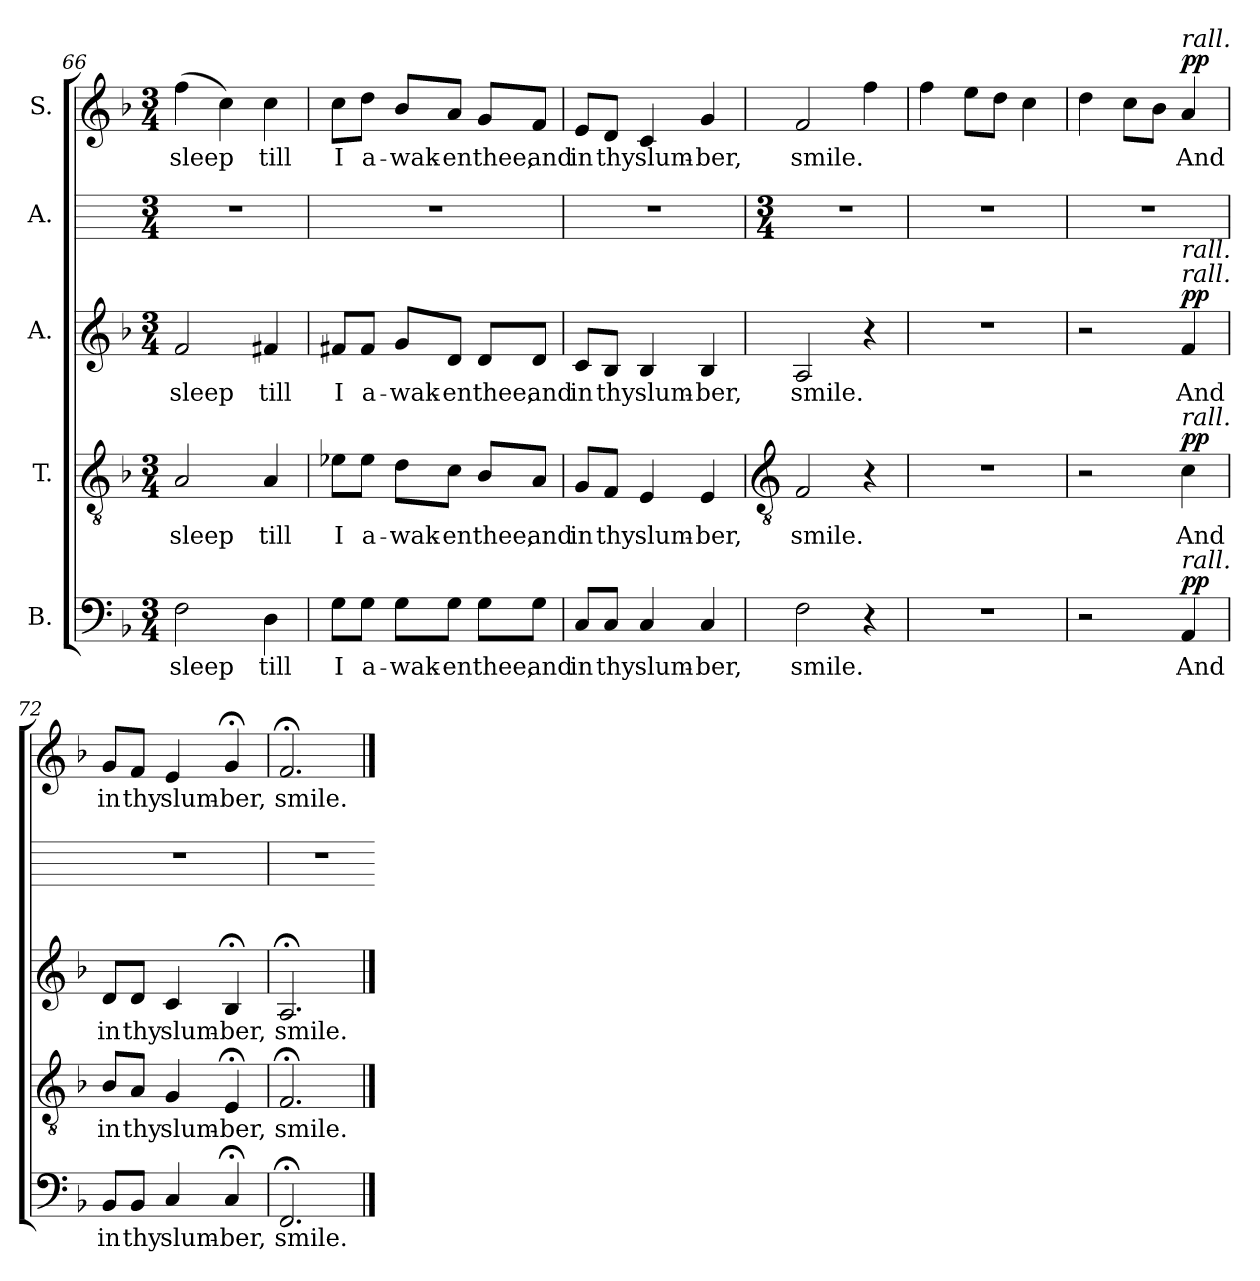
**kern	**text	**dynam	**kern	**text	**dynam	**kern	**text	**dynam	**kern	**kern	**text	**dynam
*part5	*part5	*part5	*part4	*part4	*part4	*part3	*part3	*part3	*part2	*part1	*part1	*part1
*staff5	*staff5	*staff5	*staff4	*staff4	*staff4	*staff3	*staff3	*staff3	*staff2	*staff1	*staff1	*staff1
*I"B.	*	*	*I"T.	*	*	*I"A.	*	*	*I"A.	*I"S.	*	*
*clefF4	*	*	*clefGv2	*	*	*clefG2	*	*	*	*clefG2	*	*
*k[b-]	*	*	*k[b-]	*	*	*k[b-]	*	*	*	*k[b-]	*	*
*F:	*	*	*F:	*	*	*F:	*	*	*	*F:	*	*
*M3/4	*	*	*M3/4	*	*	*M3/4	*	*	*M3/4	*M3/4	*	*
=66	=66	=66	=66	=66	=66	=66	=66	=66	=66	=66	=66	=66
!	!LO:LY:b	!	!	!LO:LY:b	!	!	!LO:LY:b	!	!	!	!LO:LY:b	!
2F	sleep	.	2A	sleep	.	2f	sleep	.	2.r	(>4ff	sleep	.
.	.	.	.	.	.	.	.	.	.	4cc)	.	.
!	!LO:LY:b	!	!	!LO:LY:b	!	!	!LO:LY:b	!	!	!	!LO:LY:b	!
4D	till	.	4A	till	.	4f#X	till	.	.	4cc	till	.
=67	=67	=67	=67	=67	=67	=67	=67	=67	=67	=67	=67	=67
!	!LO:LY:b	!	!	!LO:LY:b	!	!	!LO:LY:b	!	!	!	!LO:LY:b	!
8G\L	I	.	8e-X\L	I	.	8f#X/L	I	.	2.r	8cc\L	I	.
!	!LO:LY:b	!	!	!LO:LY:b	!	!	!LO:LY:b	!	!	!	!LO:LY:b	!
8G\J	a-	.	8e-\J	a-	.	8f#/J	a-	.	.	8dd\J	a-	.
!	!LO:LY:b	!	!	!LO:LY:b	!	!	!LO:LY:b	!	!	!	!LO:LY:b	!
8G\L	-wak-	.	8d\L	-wak-	.	8g/L	-wak-	.	.	8b-/L	-wak-	.
!	!LO:LY:b	!	!	!LO:LY:b	!	!	!LO:LY:b	!	!	!	!LO:LY:b	!
8G\J	-en	.	8c\J	-en	.	8d/J	-en	.	.	8a/J	-en	.
!	!LO:LY:b	!	!	!LO:LY:b	!	!	!LO:LY:b	!	!	!	!LO:LY:b	!
8G\L	thee,	.	8B-/L	thee,	.	8d/L	thee,	.	.	8g/L	thee,	.
!	!LO:LY:b	!	!	!LO:LY:b	!	!	!LO:LY:b	!	!	!	!LO:LY:b	!
8G\J	and	.	8A/J	and	.	8d/J	and	.	.	8f/J	and	.
=68	=68	=68	=68	=68	=68	=68	=68	=68	=68	=68	=68	=68
!	!LO:LY:b	!	!	!LO:LY:b	!	!	!LO:LY:b	!	!	!	!LO:LY:b	!
8C/L	in	.	8G/L	in	.	8c/L	in	.	2.r	8e/L	in	.
!	!LO:LY:b	!	!	!LO:LY:b	!	!	!LO:LY:b	!	!	!	!LO:LY:b	!
8C/J	thy	.	8F/J	thy	.	8B-/J	thy	.	.	8d/J	thy	.
!	!LO:LY:b	!	!	!LO:LY:b	!	!	!LO:LY:b	!	!	!	!LO:LY:b	!
4C	slum-	.	4E	slum-	.	4B-	slum-	.	.	4c	slum-	.
!	!LO:LY:b	!	!	!LO:LY:b	!	!	!LO:LY:b	!	!	!	!LO:LY:b	!
4C	-ber,	.	4E	-ber,	.	4B-	-ber,	.	.	4g	-ber,	.
!!LO:LB:g=z
=69	=69	=69	=69	=69	=69	=69	=69	=69	=69	=69	=69	=69
*	*	*	*clefGv2	*	*	*	*	*	*	*	*	*
*	*	*	*	*	*	*	*	*	*M3/4	*	*	*
!	!LO:LY:b	!	!	!LO:LY:b	!	!	!LO:LY:b	!	!	!	!LO:LY:b	!
2F	smile.	.	2F	smile.	.	2A	smile.	.	2.r	2f	smile.	.
4r	.	.	4r	.	.	4r	.	.	.	4ff	.	.
=70	=70	=70	=70	=70	=70	=70	=70	=70	=70	=70	=70	=70
!LO:N:vis=1	!	!	!LO:N:vis=1	!	!	!LO:N:vis=1	!	!	!	!	!	!
2.r	.	.	2.r	.	.	2.r	.	.	2.r	4ff	.	.
.	.	.	.	.	.	.	.	.	.	8ee\L	.	.
.	.	.	.	.	.	.	.	.	.	8dd\J	.	.
.	.	.	.	.	.	.	.	.	.	4cc	.	.
=71	=71	=71	=71	=71	=71	=71	=71	=71	=71	=71	=71	=71
2r	.	.	2r	.	.	2r	.	.	2.r	4dd	.	.
.	.	.	.	.	.	.	.	.	.	8cc\L	.	.
.	.	.	.	.	.	.	.	.	.	8b-\J	.	.
!	!	!	!	!	!	!	!	!	!	!LO:TX:a:i:t=rall.	!	!
!	!	!	!	!	!	!LO:TX:a:i:t=rall.	!	!	!	!	!	!
!	!	!	!	!	!	!LO:TX:a:i:t=rall.	!	!	!	!	!	!
!	!	!	!LO:TX:a:i:t=rall.	!	!	!	!	!	!	!	!	!
!LO:TX:a:i:t=rall.	!	!	!	!	!	!	!	!	!	!	!	!
!	!LO:LY:b	!LO:DY:a	!	!LO:LY:b	!LO:DY:a	!	!LO:LY:b	!LO:DY:a	!	!	!LO:LY:b	!LO:DY:a
4AA	And	pp	4c	And	pp	4f	And	pp	.	4a	And	pp
=72	=72	=72	=72	=72	=72	=72	=72	=72	=72	=72	=72	=72
!	!LO:LY:b	!	!	!LO:LY:b	!	!	!LO:LY:b	!	!	!	!LO:LY:b	!
8BB-/L	in	.	8B-/L	in	.	8d/L	in	.	2.r	8g/L	in	.
!	!LO:LY:b	!	!	!LO:LY:b	!	!	!LO:LY:b	!	!	!	!LO:LY:b	!
8BB-/J	thy	.	8A/J	thy	.	8d/J	thy	.	.	8f/J	thy	.
!	!LO:LY:b	!	!	!LO:LY:b	!	!	!LO:LY:b	!	!	!	!LO:LY:b	!
4C	slum-	.	4G	slum-	.	4c	slum-	.	.	4e	slum-	.
!	!LO:LY:b	!	!	!LO:LY:b	!	!	!LO:LY:b	!	!	!	!LO:LY:b	!
4C;<	-ber,	.	4E;<	-ber,	.	4B-;<	-ber,	.	.	4g;<	-ber,	.
=73	=73	=73	=73	=73	=73	=73	=73	=73	=73	=73	=73	=73
!	!LO:LY:b	!	!	!LO:LY:b	!	!	!LO:LY:b	!	!	!	!LO:LY:b	!
2.FF;<	smile.	.	2.F;<	smile.	.	2.A;<	smile.	.	2.r	2.f;<	smile.	.
==	==	==	==	==	==	==	==	==	=	==	==	==
*-	*-	*-	*-	*-	*-	*-	*-	*-	*-	*-	*-	*-
